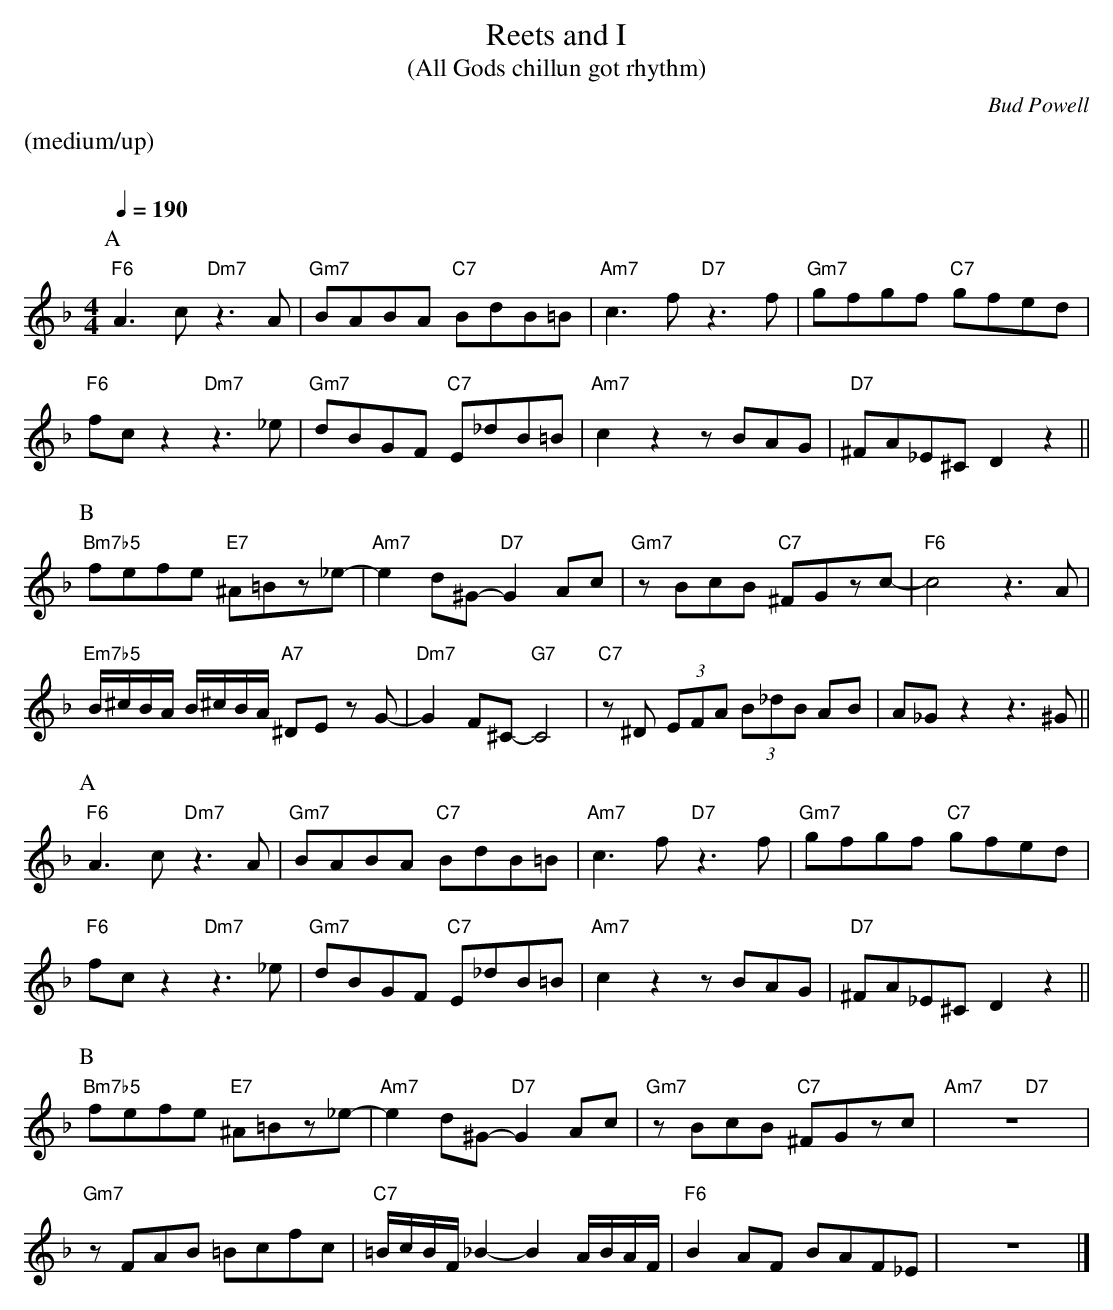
X:1
T:Reets and I
T:(All Gods chillun got rhythm)
M:4/4
L:1/8
C:Bud Powell
Q:1/4=190
%%staves (chords melody)
K:F
%%text (medium/up)
%%vskip 20
P:A
V:chords
"F6"x4 "Dm7"x4 | "Gm7"x4 "C7"x4 | "Am7"x4 "D7"x4 | "Gm7"x4 "C7"x4 |
"F6"x4 "Dm7"x4 | "Gm7"x4 "C7"x4 | "Am7"x4 x4 | "D7"x4 x4 ||
V:melody
A3c z3A | BABA BdB=B | c3f z3f | gfgf gfed |
fcz2 z3_e | dBGF E_dB=B | c2z2 zBAG | ^FA_E^C D2z2 ||
P:B
V:chords
"Bm7b5"x4 "E7"x4 | "Am7"x4 "D7"x4 | "Gm7"x4 "C7"x4 | "F6"x4 x4 |
"Em7b5"x4 "A7"x4 | "Dm7"x4 "G7"x4 | "C7"x4 x4 | x4 x4 ||
V:melody
fefe ^A=Bz_e- | e2d^G- G2Ac | zBcB ^FGzc- | c4z3A |
B/^c/B/A/ B/^c/B/A/ ^DE zG- | G2F^C- C4 | z^D (3EFA (3B_dB AB | A_Gz2 z3^G ||
P:A
V:chords
"F6"x4 "Dm7"x4 | "Gm7"x4 "C7"x4 | "Am7"x4 "D7"x4 | "Gm7"x4 "C7"x4 |
"F6"x4 "Dm7"x4 | "Gm7"x4 "C7"x4 | "Am7"x4 x4 | "D7"x4 x4 ||
V:melody
A3c z3A | BABA BdB=B | c3f z3f | gfgf gfed |
fcz2 z3_e | dBGF E_dB=B | c2z2 zBAG | ^FA_E^C D2z2 ||
P:B
V:chords
"Bm7b5"x4 "E7"x4 | "Am7"x4 "D7"x4 | "Gm7"x4 "C7"x4 | "Am7"x4 "D7"x4 |
"Gm7"x4 x4 | "C7"x4 x4 | "F6"x4 x4 | x4 x4 |]
V:melody
fefe ^A=Bz_e- | e2d^G- G2Ac | zBcB ^FGzc | z8 |
zFAB =Bcfc | =B/c/B/F/ _B2-B2 A/B/A/F/ | B2AF BAF_E | z8   |]
